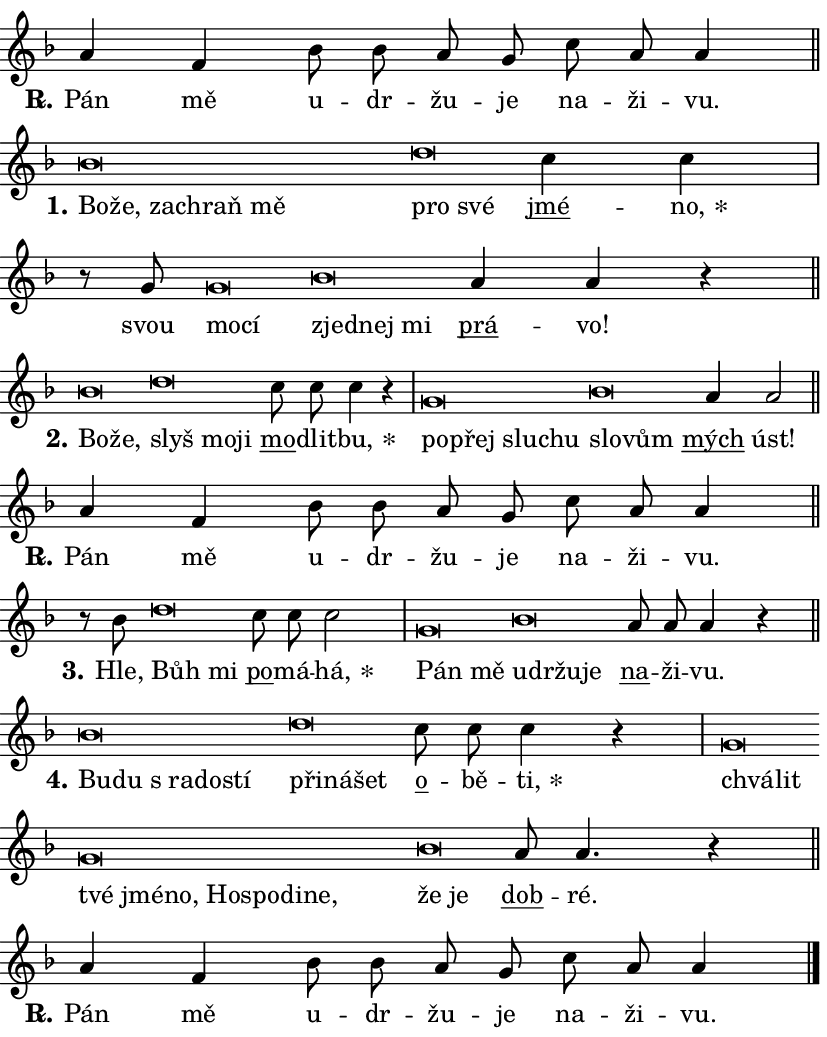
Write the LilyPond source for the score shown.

\version "2.24.0"
\header { tagline = "" }
\paper {
  indent = 0\cm
  top-margin = 0\cm
  right-margin = 0.13\cm % to fit lyric hyphens
  bottom-margin = 0\cm
  left-margin = 0\cm
  paper-width = 14\cm
  page-breaking = #ly:one-page-breaking
  system-system-spacing.basic-distance = #11
  score-system-spacing.basic-distance = #11
  ragged-last = ##f
}


%% Author: Thomas Morley
%% https://lists.gnu.org/archive/html/lilypond-user/2020-05/msg00002.html
#(define (line-position grob)
"Returns position of @var[grob} in current system:
   @code{'start}, if at first time-step
   @code{'end}, if at last time-step
   @code{'middle} otherwise
"
  (let* ((col (ly:item-get-column grob))
         (ln (ly:grob-object col 'left-neighbor))
         (rn (ly:grob-object col 'right-neighbor))
         (col-to-check-left (if (ly:grob? ln) ln col))
         (col-to-check-right (if (ly:grob? rn) rn col))
         (break-dir-left
           (and
             (ly:grob-property col-to-check-left 'non-musical #f)
             (ly:item-break-dir col-to-check-left)))
         (break-dir-right
           (and
             (ly:grob-property col-to-check-right 'non-musical #f)
             (ly:item-break-dir col-to-check-right))))
        (cond ((eqv? 1 break-dir-left) 'start)
              ((eqv? -1 break-dir-right) 'end)
              (else 'middle))))

#(define (tranparent-at-line-position vctor)
  (lambda (grob)
  "Relying on @code{line-position} select the relevant enry from @var{vctor}.
Used to determine transparency,"
    (case (line-position grob)
      ((end) (not (vector-ref vctor 0)))
      ((middle) (not (vector-ref vctor 1)))
      ((start) (not (vector-ref vctor 2))))))

noteHeadBreakVisibility =
#(define-music-function (break-visibility)(vector?)
"Makes @code{NoteHead}s transparent relying on @var{break-visibility}"
#{
  \override NoteHead.transparent =
    #(tranparent-at-line-position break-visibility)
#})

#(define delete-ledgers-for-transparent-note-heads
  (lambda (grob)
    "Reads whether a @code{NoteHead} is transparent.
If so this @code{NoteHead} is removed from @code{'note-heads} from
@var{grob}, which is supposed to be @code{LedgerLineSpanner}.
As a result ledgers are not printed for this @code{NoteHead}"
    (let* ((nhds-array (ly:grob-object grob 'note-heads))
           (nhds-list
             (if (ly:grob-array? nhds-array)
                 (ly:grob-array->list nhds-array)
                 '()))
           ;; Relies on the transparent-property being done before
           ;; Staff.LedgerLineSpanner.after-line-breaking is executed.
           ;; This is fragile ...
           (to-keep
             (remove
               (lambda (nhd)
                 (ly:grob-property nhd 'transparent #f))
               nhds-list)))
      ;; TODO find a better method to iterate over grob-arrays, similiar
      ;; to filter/remove etc for lists
      ;; For now rebuilt from scratch
      (set! (ly:grob-object grob 'note-heads)  '())
      (for-each
        (lambda (nhd)
          (ly:pointer-group-interface::add-grob grob 'note-heads nhd))
        to-keep))))

squashNotes = {
  \override NoteHead.X-extent = #'(-0.2 . 0.2)
  \override NoteHead.Y-extent = #'(-0.75 . 0)
  \override NoteHead.stencil =
    #(lambda (grob)
       (let ((pos (ly:grob-property grob 'staff-position)))
         (begin
           (if (< pos -7) (display "ERROR: Lower brevis then expected\n") (display ""))
           (if (<= pos -6) ly:text-interface::print ly:note-head::print))))
}
unSquashNotes = {
  \revert NoteHead.X-extent
  \revert NoteHead.Y-extent
  \revert NoteHead.stencil
}

hideNotes = \noteHeadBreakVisibility #begin-of-line-visible
unHideNotes = \noteHeadBreakVisibility #all-visible

% work-around for resetting accidentals
% https://lilypond.org/doc/v2.23/Documentation/notation/displaying-rhythms#unmetered-music
cadenzaMeasure = {
  \cadenzaOff
  \partial 1024 s1024
  \cadenzaOn
}

#(define-markup-command (accent layout props text) (markup?)
  "Underline accented syllable"
  (interpret-markup layout props
    #{\markup \override #'(offset . 4.3) \underline { #text }#}))

responsum = \markup \concat {
  "R" \hspace #-1.05 \path #0.1 #'((moveto 0 0.07) (lineto 0.9 0.8)) \hspace #0.05 "."
}

spaceSize = #0.6828661417322834 % exact space size for TeX Gyre Schola

\layout {
  \context {
    \Staff
    \remove "Time_signature_engraver"
    \override LedgerLineSpanner.after-line-breaking = #delete-ledgers-for-transparent-note-heads
  }
  \context {
    \Lyrics {
      \override LyricSpace.minimum-distance = \spaceSize
      \override LyricText.font-name = #"TeX Gyre Schola"
      \override LyricText.font-size = 1
      \override StanzaNumber.font-name = #"TeX Gyre Schola Bold"
      \override StanzaNumber.font-size = 1
    }
  }
  \context {
    \Score 
    \override NoteHead.text =
      #(lambda (grob) 
        (let ((pos (ly:grob-property grob 'staff-position)))
          #{\markup {
            \combine
              \halign #-0.55 \raise #(if (= pos -6) 0 0.5) \override #'(thickness . 2) \draw-line #'(3.2 . 0)
              \musicglyph "noteheads.sM1"
          }#}))
  }
}

% magnetic-lyrics.ily
%
%   written by
%     Jean Abou Samra <jean@abou-samra.fr>
%     Werner Lemberg <wl@gnu.org>
%
%   adapted by
%     Jiri Hon <jiri.hon@gmail.com>
%
% Version 2022-Apr-15

% https://www.mail-archive.com/lilypond-user@gnu.org/msg149350.html

#(define (Left_hyphen_pointer_engraver context)
   "Collect syllable-hyphen-syllable occurrences in lyrics and store
them in properties.  This engraver only looks to the left.  For
example, if the lyrics input is @code{foo -- bar}, it does the
following.

@itemize @bullet
@item
Set the @code{text} property of the @code{LyricHyphen} grob between
@q{foo} and @q{bar} to @code{foo}.

@item
Set the @code{left-hyphen} property of the @code{LyricText} grob with
text @q{foo} to the @code{LyricHyphen} grob between @q{foo} and
@q{bar}.
@end itemize

Use this auxiliary engraver in combination with the
@code{lyric-@/text::@/apply-@/magnetic-@/offset!} hook."
   (let ((hyphen #f)
         (text #f))
     (make-engraver
      (acknowledgers
       ((lyric-syllable-interface engraver grob source-engraver)
        (set! text grob)))
      (end-acknowledgers
       ((lyric-hyphen-interface engraver grob source-engraver)
        ;(when (not (grob::has-interface grob 'lyric-space-interface))
          (set! hyphen grob)));)
      ((stop-translation-timestep engraver)
       (when (and text hyphen)
         (ly:grob-set-object! text 'left-hyphen hyphen))
       (set! text #f)
       (set! hyphen #f)))))

#(define (lyric-text::apply-magnetic-offset! grob)
   "If the space between two syllables is less than the value in
property @code{LyricText@/.details@/.squash-threshold}, move the right
syllable to the left so that it gets concatenated with the left
syllable.

Use this function as a hook for
@code{LyricText@/.after-@/line-@/breaking} if the
@code{Left_@/hyphen_@/pointer_@/engraver} is active."
   (let ((hyphen (ly:grob-object grob 'left-hyphen #f)))
     (when hyphen
       (let ((left-text (ly:spanner-bound hyphen LEFT)))
         (when (grob::has-interface left-text 'lyric-syllable-interface)
           (let* ((common (ly:grob-common-refpoint grob left-text X))
                  (this-x-ext (ly:grob-extent grob common X))
                  (left-x-ext
                   (begin
                     ;; Trigger magnetism for left-text.
                     (ly:grob-property left-text 'after-line-breaking)
                     (ly:grob-extent left-text common X)))
                  ;; `delta` is the gap width between two syllables.
                  (delta (- (interval-start this-x-ext)
                            (interval-end left-x-ext)))
                  (details (ly:grob-property grob 'details))
                  (threshold (assoc-get 'squash-threshold details 0.2)))
             (when (< delta threshold)
               (let* (;; We have to manipulate the input text so that
                      ;; ligatures crossing syllable boundaries are not
                      ;; disabled.  For languages based on the Latin
                      ;; script this is essentially a beautification.
                      ;; However, for non-Western scripts it can be a
                      ;; necessity.
                      (lt (ly:grob-property left-text 'text))
                      (rt (ly:grob-property grob 'text))
                      (is-space (grob::has-interface hyphen 'lyric-space-interface))
                      (space (if is-space " " ""))
                      (extra-delta (if is-space spaceSize 0))
                      ;; Append new syllable.
                      (ltrt-space (if (and (string? lt) (string? rt))
                                (string-append lt space rt)
                                (make-concat-markup (list lt space rt))))
                      ;; Right-align `ltrt` to the right side.
                      (ltrt-space-markup (grob-interpret-markup
                               grob
                               (make-translate-markup
                                (cons (interval-length this-x-ext) 0)
                                (make-right-align-markup ltrt-space)))))
                 (begin
                   ;; Don't print `left-text`.
                   (ly:grob-set-property! left-text 'stencil #f)
                   ;; Set text and stencil (which holds all collected
                   ;; syllables so far) and shift it to the left.
                   (ly:grob-set-property! grob 'text ltrt-space)
                   (ly:grob-set-property! grob 'stencil ltrt-space-markup)
                   (ly:grob-translate-axis! grob (- (- delta extra-delta)) X))))))))))


#(define (lyric-hyphen::displace-bounds-first grob)
   ;; Make very sure this callback isn't triggered too early.
   (let ((left (ly:spanner-bound grob LEFT))
         (right (ly:spanner-bound grob RIGHT)))
     (ly:grob-property left 'after-line-breaking)
     (ly:grob-property right 'after-line-breaking)
     (ly:lyric-hyphen::print grob)))

squashThreshold = #0.4

\layout {
  \context {
    \Lyrics
    \consists #Left_hyphen_pointer_engraver
    \override LyricText.after-line-breaking =
      #lyric-text::apply-magnetic-offset!
    \override LyricHyphen.stencil = #lyric-hyphen::displace-bounds-first
    \override LyricText.details.squash-threshold = \squashThreshold
    \override LyricHyphen.minimum-distance = 0
    \override LyricHyphen.minimum-length = \squashThreshold
  }
}

squashText = \override LyricText.details.squash-threshold = 9999
unSquashText = \override LyricText.details.squash-threshold = \squashThreshold

leftText = \override LyricText.self-alignment-X = #LEFT
unLeftText = \revert LyricText.self-alignment-X

starOffset = #(lambda (grob) 
                (let ((x_offset (ly:self-alignment-interface::aligned-on-x-parent grob)))
                  (if (= x_offset 0) 0 (+ x_offset 1.2))))

star = #(define-music-function (syllable)(string?)
"Append star separator at the end of a syllable"
#{
  \once \override LyricText.X-offset = #starOffset
  \lyricmode { \markup {
    #syllable
    \override #'((font-name . "TeX Gyre Schola Bold")) \hspace #0.2 \lower #0.65 \larger "*"
  } }
#})

starAccent = #(define-music-function (syllable)(string?)
"Append star separator at the end of a syllable and make accent"
#{
  \once \override LyricText.X-offset = #starOffset
  \lyricmode { \markup {
    \accent #syllable
    \override #'((font-name . "TeX Gyre Schola Bold")) \hspace #0.2 \lower #0.65 \larger "*"
  } }
#})

breath = #(define-music-function (syllable)(string?)
"Append breathing indicator at the end of a syllable"
#{
  \lyricmode { \markup { #syllable "+" } }
#})

optionalBreath = #(define-music-function (syllable)(string?)
"Append optional breathing indicator at the end of a syllable"
#{
  \lyricmode { \markup { #syllable "(+)" } }
#})


\score {
    <<
        \new Voice = "melody" { \cadenzaOn \key f \major \relative { a'4 f bes8 bes a g c a a4 \cadenzaMeasure \bar "||" \break } }
        \new Lyrics \lyricsto "melody" { \lyricmode { \set stanza = \responsum
Pán mě u -- dr -- žu -- je na -- ži -- vu. } }
    >>
    \layout {}
}

\score {
    <<
        \new Voice = "melody" { \cadenzaOn \key f \major \relative { \squashNotes bes'\breve*1/16 \hideNotes \breve*1/16 \bar "" \breve*1/16 \bar "" \breve*1/16 \breve*1/16 \bar "" \unHideNotes \unSquashNotes \squashNotes d\breve*1/16 \hideNotes \breve*1/16 \bar "" \unHideNotes \unSquashNotes \bar "" c4 c \cadenzaMeasure \bar "|" r8 g8 \squashNotes g\breve*1/16 \hideNotes \breve*1/16 \bar "" \unHideNotes \unSquashNotes \squashNotes bes\breve*1/16 \hideNotes \breve*1/16 \breve*1/16 \bar "" \unHideNotes \unSquashNotes \bar "" a4 a r \cadenzaMeasure \bar "||" \break } }
        \new Lyrics \lyricsto "melody" { \lyricmode { \set stanza = "1."
\leftText Bo -- \squashText že, za -- chraň mě \unSquashText pro \squashText své \unLeftText \unSquashText \markup \accent jmé -- \star no, svou \leftText mo -- \squashText cí \unSquashText zjed -- \squashText nej mi \unLeftText \unSquashText \markup \accent prá -- vo! } }
    >>
    \layout {}
}

\score {
    <<
        \new Voice = "melody" { \cadenzaOn \key f \major \relative { \squashNotes bes'\breve*1/16 \hideNotes \breve*1/16 \bar "" \unHideNotes \unSquashNotes \squashNotes d\breve*1/16 \hideNotes \breve*1/16 \breve*1/16 \bar "" \unHideNotes \unSquashNotes \bar "" c8 c c4 r \cadenzaMeasure \bar "|" \squashNotes g\breve*1/16 \hideNotes \breve*1/16 \bar "" \breve*1/16 \breve*1/16 \bar "" \unHideNotes \unSquashNotes \squashNotes bes\breve*1/16 \hideNotes \breve*1/16 \bar "" \unHideNotes \unSquashNotes \bar "" a4 a2 \cadenzaMeasure \bar "||" \break } }
        \new Lyrics \lyricsto "melody" { \lyricmode { \set stanza = "2."
\leftText Bo -- \squashText že, \unSquashText slyš \squashText mo -- ji \unLeftText \unSquashText \markup \accent mo -- dlit -- \star bu, \leftText po -- \squashText přej slu -- chu \unSquashText slo -- \squashText vům \unLeftText \unSquashText \markup \accent mých úst! } }
    >>
    \layout {}
}

\score {
    <<
        \new Voice = "melody" { \cadenzaOn \key f \major \relative { a'4 f bes8 bes a g c a a4 \cadenzaMeasure \bar "||" \break } }
        \new Lyrics \lyricsto "melody" { \lyricmode { \set stanza = \responsum
Pán mě u -- dr -- žu -- je na -- ži -- vu. } }
    >>
    \layout {}
}

\score {
    <<
        \new Voice = "melody" { \cadenzaOn \key f \major \relative { r8 bes'8 \squashNotes d\breve*1/16 \hideNotes \breve*1/16 \bar "" \unHideNotes \unSquashNotes \bar "" c8 c c2 \cadenzaMeasure \bar "|" \squashNotes g\breve*1/16 \hideNotes \breve*1/16 \bar "" \unHideNotes \unSquashNotes \squashNotes bes\breve*1/16 \hideNotes \breve*1/16 \bar "" \breve*1/16 \breve*1/16 \bar "" \unHideNotes \unSquashNotes \bar "" a8 a a4 r \cadenzaMeasure \bar "||" \break } }
        \new Lyrics \lyricsto "melody" { \lyricmode { \set stanza = "3."
Hle, \leftText Bůh \squashText mi \unLeftText \unSquashText \markup \accent po -- má -- \star há, \leftText Pán \squashText mě \unSquashText u -- \squashText dr -- žu -- je \unLeftText \unSquashText \markup \accent na -- ži -- vu. } }
    >>
    \layout {}
}

\score {
    <<
        \new Voice = "melody" { \cadenzaOn \key f \major \relative { \squashNotes bes'\breve*1/16 \hideNotes \breve*1/16 \bar "" \breve*1/16 \bar "" \breve*1/16 \breve*1/16 \bar "" \unHideNotes \unSquashNotes \squashNotes d\breve*1/16 \hideNotes \breve*1/16 \breve*1/16 \bar "" \unHideNotes \unSquashNotes \bar "" c8 c c4 r \cadenzaMeasure \bar "|" \squashNotes g\breve*1/16 \hideNotes \breve*1/16 \bar "" \breve*1/16 \bar "" \breve*1/16 \bar "" \breve*1/16 \bar "" \breve*1/16 \bar "" \breve*1/16 \bar "" \breve*1/16 \breve*1/16 \bar "" \unHideNotes \unSquashNotes \squashNotes bes\breve*1/16 \hideNotes \breve*1/16 \bar "" \unHideNotes \unSquashNotes \bar "" a8 a4. r4 \cadenzaMeasure \bar "||" \break } }
        \new Lyrics \lyricsto "melody" { \lyricmode { \set stanza = "4."
\leftText Bu -- \squashText du "s ra" -- do -- stí \unSquashText při -- \squashText ná -- šet \unLeftText \unSquashText \markup \accent o -- bě -- \star ti, \leftText chvá -- \squashText lit tvé jmé -- no, Ho -- spo -- di -- ne, \unSquashText že \squashText je \unLeftText \unSquashText \markup \accent dob -- ré. } }
    >>
    \layout {}
}

\score {
    <<
        \new Voice = "melody" { \cadenzaOn \key f \major \relative { a'4 f bes8 bes a g c a a4 \cadenzaMeasure \bar "||" \break } \bar "|." }
        \new Lyrics \lyricsto "melody" { \lyricmode { \set stanza = \responsum
Pán mě u -- dr -- žu -- je na -- ži -- vu. } }
    >>
    \layout {}
}
